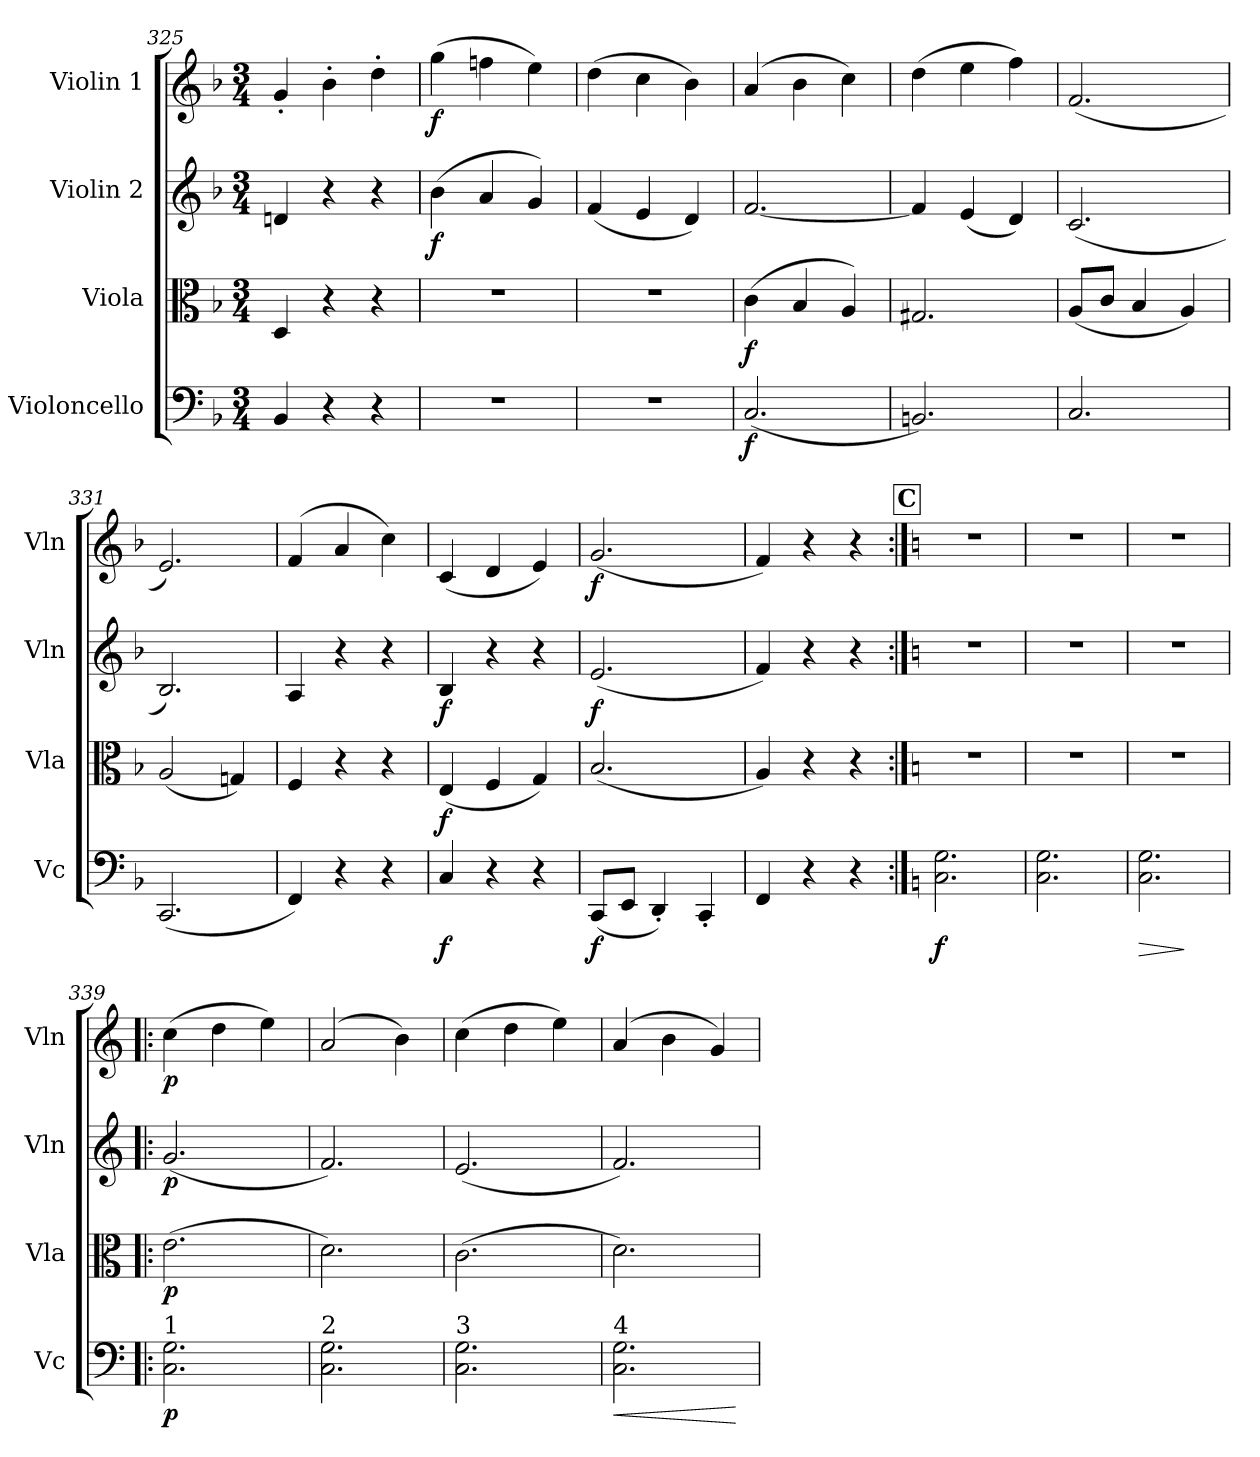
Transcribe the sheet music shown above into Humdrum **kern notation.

**kern	**dynam	**kern	**dynam	**kern	**dynam	**kern	**dynam
*part4	*part4	*part3	*part3	*part2	*part2	*part1	*part1
*staff4	*staff4	*staff3	*staff3	*staff2	*staff2	*staff1	*staff1
*I"Violoncello	*	*I"Viola	*	*I"Violin 2	*	*I"Violin 1	*
*I'Vc	*	*I'Vla	*	*I'Vln	*	*I'Vln	*
*clefF4	*	*clefC3	*	*clefG2	*	*clefG2	*
*k[b-]	*	*k[b-]	*	*k[b-]	*	*k[b-]	*
*M3/4	*	*M3/4	*	*M3/4	*	*M3/4	*
=325	=325	=325	=325	=325	=325	=325	=325
4BB-/	.	4D/	.	4dn/	.	4g'/	.
4r	.	4r	.	4r	.	4b-'\	.
4r	.	4r	.	4r	.	4dd'\	.
=326	=326	=326	=326	=326	=326	=326	=326
!	!	!	!	!	!LO:DY:b	!	!LO:DY:b
2.r	.	2.r	.	(>4b-\	f	(>4gg\	f
.	.	.	.	4a/	.	4ffn\	.
.	.	.	.	4g/)	.	4ee\)	.
!!LO:LB:g=z
=327	=327	=327	=327	=327	=327	=327	=327
2.r	.	2.r	.	(<4f/	.	(>4dd\	.
.	.	.	.	4e/	.	4cc\	.
.	.	.	.	4d/)	.	4b-\)	.
=328	=328	=328	=328	=328	=328	=328	=328
!	!LO:DY:b	!	!LO:DY:b	!	!	!	!
(<2.C/	f	(>4c\	f	[2.f/	.	(>4a/	.
.	.	4B-/	.	.	.	4b-\	.
.	.	4A/)	.	.	.	4cc\)	.
=329	=329	=329	=329	=329	=329	=329	=329
2.BBn/)	.	2.G#X/	.	4f/]	.	(>4dd\	.
.	.	.	.	(<4e/	.	4ee\	.
.	.	.	.	4d/)	.	4ff\)	.
=330	=330	=330	=330	=330	=330	=330	=330
2.C/	.	(<8A/L	.	(<2.c/	.	(<2.f/	.
.	.	8c/J	.	.	.	.	.
.	.	4B-/	.	.	.	.	.
.	.	4A/)	.	.	.	.	.
=331	=331	=331	=331	=331	=331	=331	=331
(<2.CC/	.	(<2A/	.	2.B-/)	.	2.e/)	.
.	.	4Gn/)	.	.	.	.	.
=332	=332	=332	=332	=332	=332	=332	=332
4FF/)	.	4F/	.	4A/	.	(>4f/	.
4r	.	4r	.	4r	.	4a/	.
4r	.	4r	.	4r	.	4cc\)	.
=333	=333	=333	=333	=333	=333	=333	=333
!	!LO:DY:b	!	!LO:DY:b	!	!LO:DY:b	!	!
4C/	f	(<4E/	f	4B-/	f	(<4c/	.
4r	.	4F/	.	4r	.	4d/	.
4r	.	4G/)	.	4r	.	4e/)	.
=334	=334	=334	=334	=334	=334	=334	=334
!	!LO:DY:b	!	!	!	!LO:DY:b	!	!LO:DY:b
(<8CC/L	f	(<2.B-/	.	(<2.e/	f	(<2.g/	f
8EE/J	.	.	.	.	.	.	.
4DD'/)	.	.	.	.	.	.	.
4CC'/	.	.	.	.	.	.	.
=335	=335	=335	=335	=335	=335	=335	=335
4FF/	.	4A/)	.	4f/)	.	4f/)	.
4r	.	4r	.	4r	.	4r	.
4r	.	4r	.	4r	.	4r	.
!!LO:REH:place=s1:a:B:fs=14:t=C
=336:|!	=336:|!	=336:|!	=336:|!	=336:|!	=336:|!	=336:|!	=336:|!
*k[]	*	*k[]	*	*k[]	*	*k[]	*
!	!LO:DY:b	!	!	!	!	!	!
2.C\ 2.G\	f	2.r	.	2.r	.	2.r	.
=337	=337	=337	=337	=337	=337	=337	=337
2.C\ 2.G\	.	2.r	.	2.r	.	2.r	.
=338	=338	=338	=338	=338	=338	=338	=338
!	!LO:HP:b	!	!	!	!	!	!
2.C\ 2.G\	>	2.r	.	2.r	.	2.r	.
.	]	.	.	.	.	.	.
=339!|:	=339!|:	=339!|:	=339!|:	=339!|:	=339!|:	=339!|:	=339!|:
!LO:TX:a:t=1	!	!	!	!	!	!	!
!	!LO:DY:b	!	!LO:DY:b	!	!LO:DY:b	!	!LO:DY:b
2.C\ 2.G\	p	(>2.e\	p	(<2.g/	p	(>4cc\	p
.	.	.	.	.	.	4dd\	.
.	.	.	.	.	.	4ee\)	.
=340	=340	=340	=340	=340	=340	=340	=340
!LO:TX:a:t=2	!	!	!	!	!	!	!
2.C\ 2.G\	.	2.d\)	.	2.f/)	.	(>2a/	.
.	.	.	.	.	.	4b\)	.
=341	=341	=341	=341	=341	=341	=341	=341
!LO:TX:a:t=3	!	!	!	!	!	!	!
2.C\ 2.G\	.	(>2.c\	.	(<2.e/	.	(>4cc\	.
.	.	.	.	.	.	4dd\	.
.	.	.	.	.	.	4ee\)	.
=342	=342	=342	=342	=342	=342	=342	=342
!LO:TX:a:t=4	!	!	!	!	!	!	!
!	!LO:HP:b	!	!	!	!	!	!
2.C\ 2.G\	<	2.d\)	.	2.f/)	.	(>4a/	.
.	.	.	.	.	.	4b\	.
.	.	.	.	.	.	4g/)	.
.	[	.	.	.	.	.	.
=	=	=	=	=	=	=	=
*-	*-	*-	*-	*-	*-	*-	*-
